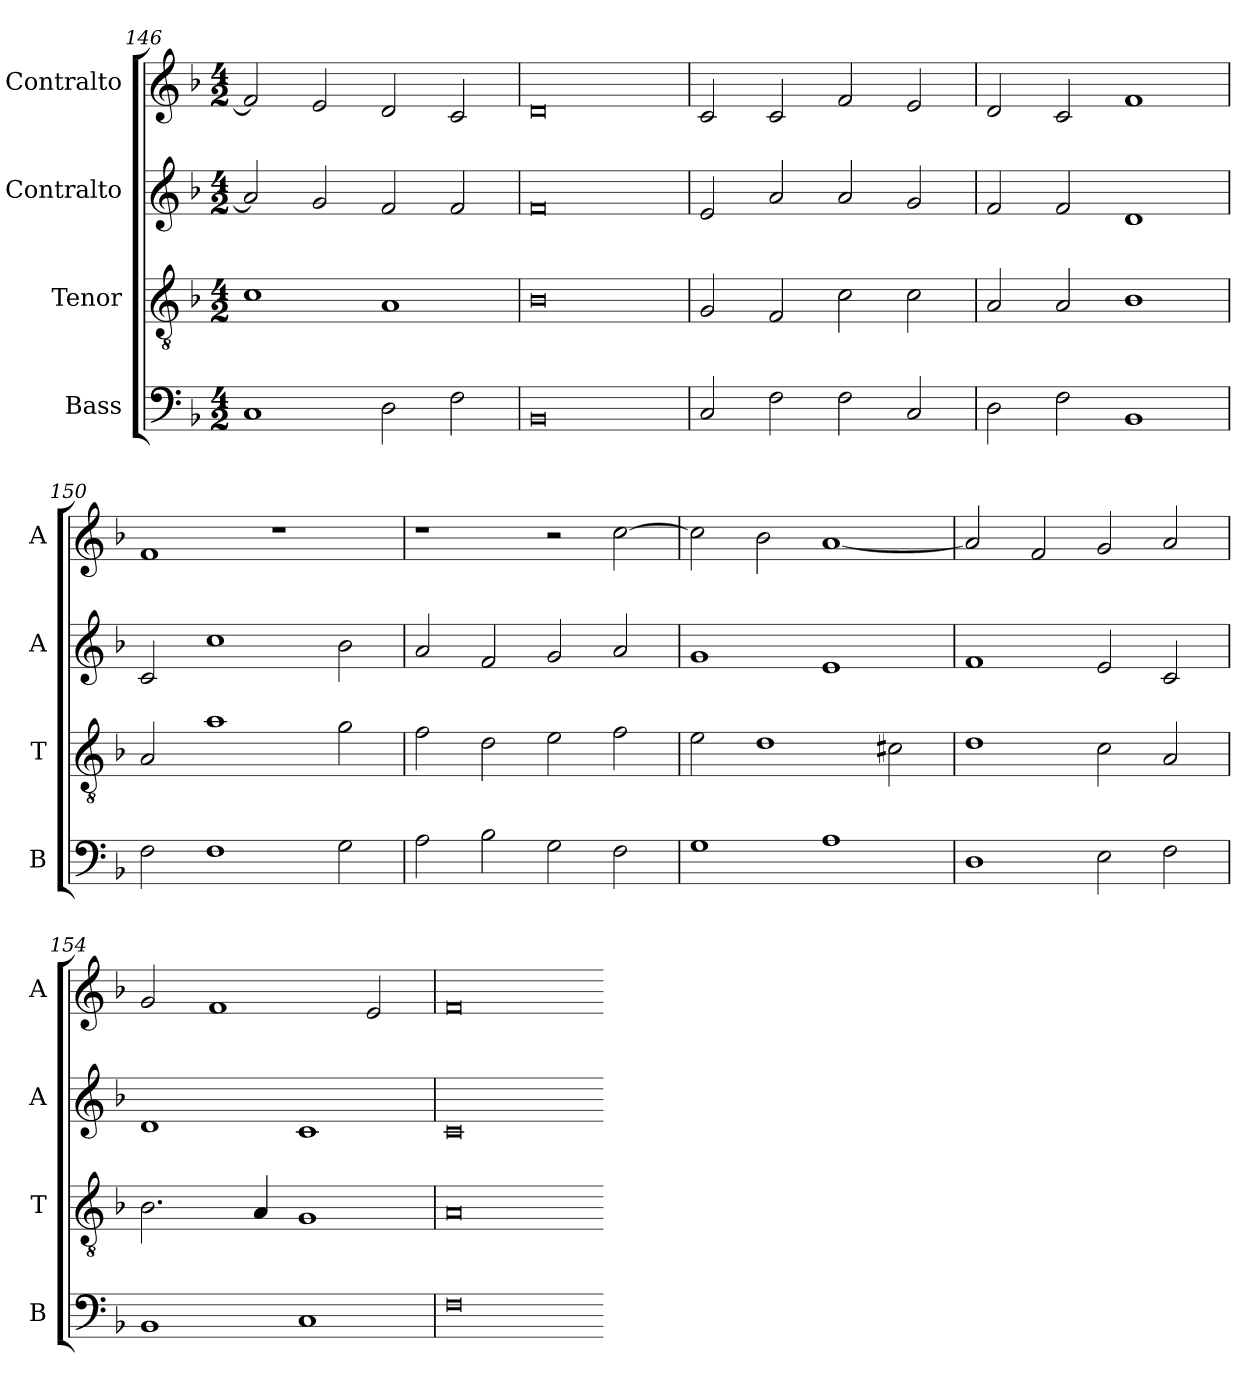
**kern	**kern	**kern	**kern
*part4	*part3	*part2	*part1
*staff4	*staff3	*staff2	*staff1
*I"Bass	*I"Tenor	*I"Contralto	*I"Contralto
*I'B	*I'T	*I'A	*I'A
*clefF4	*clefGv2	*clefG2	*clefG2
*k[b-]	*k[b-]	*k[b-]	*k[b-]
*F:ion	*F:ion	*F:ion	*F:ion
*M4/2	*M4/2	*M4/2	*M4/2
=146	=146	=146	=146
1C	1c	2a]	2f]
.	.	2g	2e
2D	1A	2f	2d
2F	.	2f	2c
=147	=147	=147	=147
0BB-	0B-	0f	0d
=148	=148	=148	=148
2C	2G	2e	2c
2F	2F	2a	2c
2F	2c	2a	2f
2C	2c	2g	2e
=149	=149	=149	=149
2D	2A	2f	2d
2F	2A	2f	2c
1BB-	1B-	1d	1f
=150	=150	=150	=150
2F	2A	2c	1f
1F	1a	1cc	.
.	.	.	1r
2G	2g	2b-	.
=151	=151	=151	=151
2A	2f	2a	1r
2B-	2d	2f	.
2G	2e	2g	2r
2F	2f	2a	[2cc
=152	=152	=152	=152
1G	2e	1g	2cc]
.	1d	.	2b-
1A	.	1e	[1a
.	2c#X	.	.
=153	=153	=153	=153
1D	1d	1f	2a]
.	.	.	2f
2E	2c	2e	2g
2F	2A	2c	2a
=154	=154	=154	=154
1BB-	2.B-	1d	2g
.	.	.	1f
.	4A	.	.
1C	1G	1c	.
.	.	.	2e
=155	=155	=155	=155
0F	0A	0c	0f
=-	=-	=-	=-
*-	*-	*-	*-
